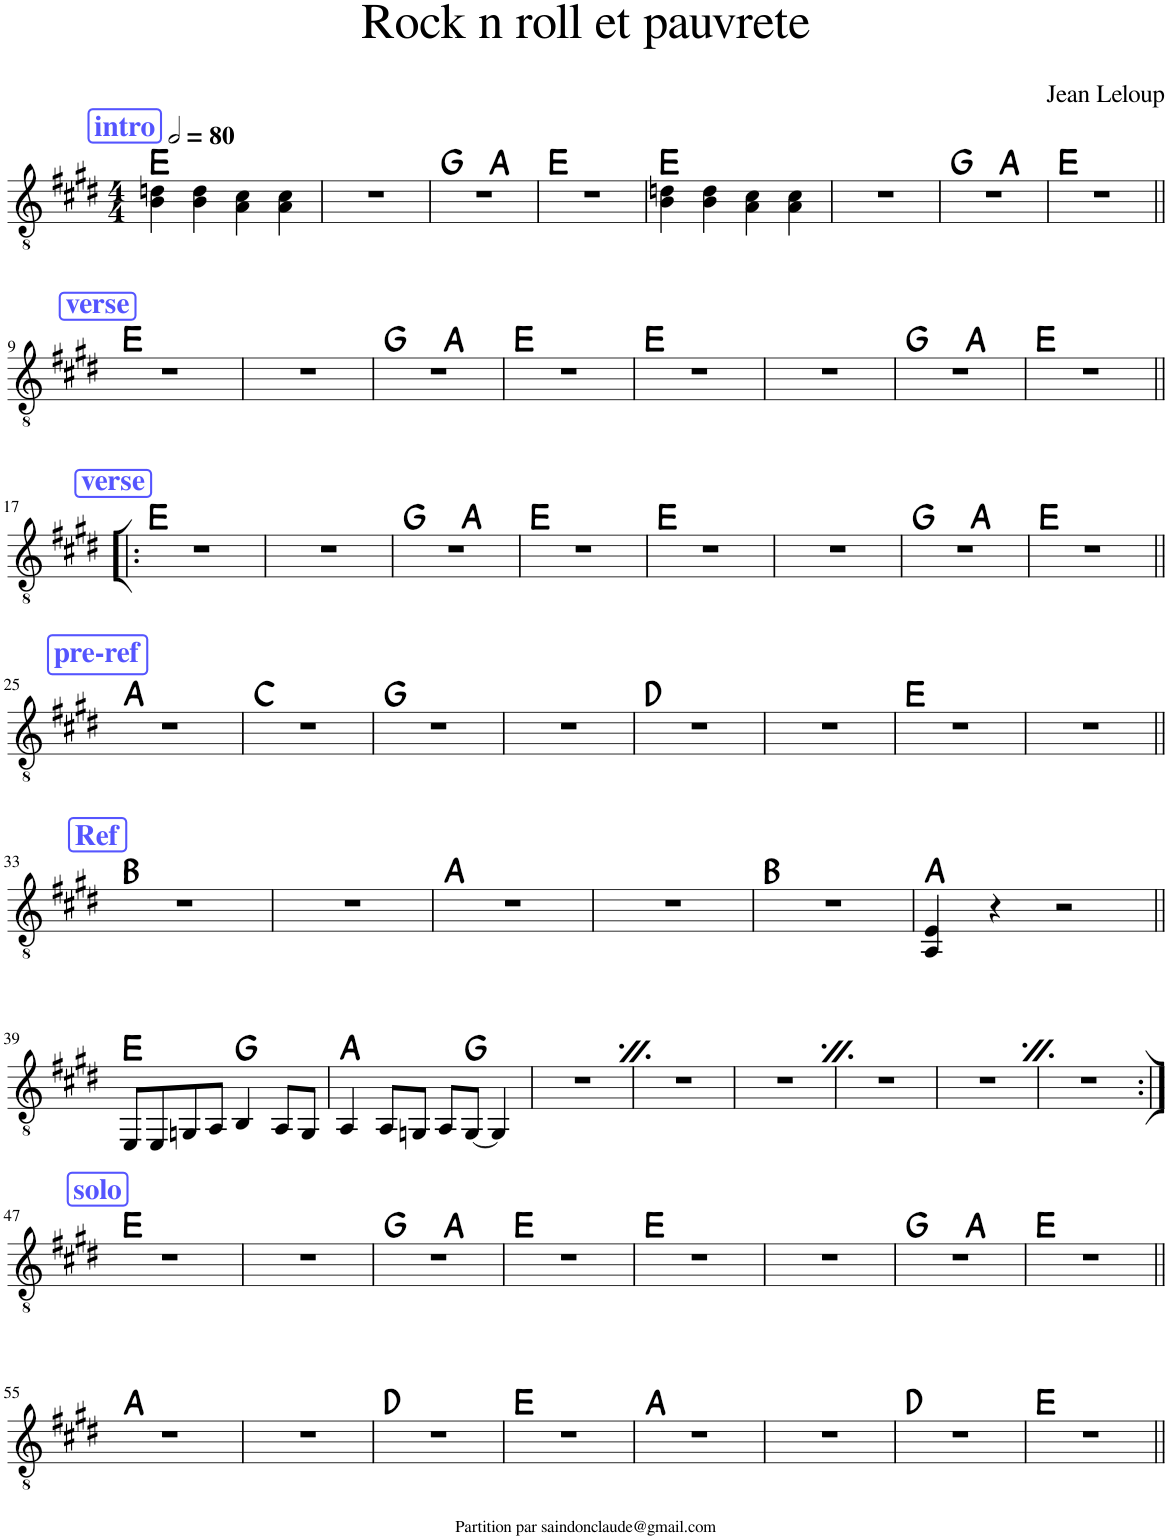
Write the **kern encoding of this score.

**kern	**harte
*part1	*part1
*staff1	*
*I"Classical Guitar	*
*I'Guit.	*
*clefGv2	*
*k[f#c#g#d#]	*
*M4/4	*
*MM160	*
!!LO:REH:place=s1:a:B:cj:color=#5555FF:fs=14:t=intro
=1	=1
4B\ 4dn\	E:maj
4B\ 4d\	.
4A\ 4c#\	.
4A\ 4c#\	.
=2	=2
1r	.
=3	=3
*^	*
1r	2ryy	G:maj
.	2ryy	A:maj
*v	*v	*
=4	=4
1r	E:maj
=5	=5
4B\ 4dn\	E:maj
4B\ 4d\	.
4A\ 4c#\	.
4A\ 4c#\	.
=6	=6
1r	.
=7	=7
*^	*
1r	2ryy	G:maj
.	2ryy	A:maj
*v	*v	*
=8	=8
1r	E:maj
!!LO:LB:g=z
!!LO:REH:place=s1:a:B:cj:color=#5555FF:fs=14:t=verse
=9||	=9||
1r	E:maj
=10	=10
1r	.
=11	=11
*^	*
1r	2ryy	G:maj
.	2ryy	A:maj
*v	*v	*
=12	=12
1r	E:maj
=13	=13
1r	E:maj
=14	=14
1r	.
=15	=15
*^	*
1r	2ryy	G:maj
.	2ryy	A:maj
*v	*v	*
=16	=16
1r	E:maj
!!LO:LB:g=z
!!LO:REH:place=s1:a:B:cj:color=#5555FF:fs=14:t=verse
=17!|:	=17!|:
1r	E:maj
=18	=18
1r	.
=19	=19
*^	*
1r	2ryy	G:maj
.	2ryy	A:maj
*v	*v	*
=20	=20
1r	E:maj
=21	=21
1r	E:maj
=22	=22
1r	.
=23	=23
*^	*
1r	2ryy	G:maj
.	2ryy	A:maj
*v	*v	*
=24	=24
1r	E:maj
!!LO:LB:g=z
!!LO:REH:place=s1:a:B:cj:color=#5555FF:fs=14:t=pre-ref
=25||	=25||
1r	A:maj
=26	=26
1r	C:maj
=27	=27
1r	G:maj
=28	=28
1r	.
=29	=29
1r	D:maj
=30	=30
1r	.
=31	=31
1r	E:maj
=32	=32
1r	.
!!LO:LB:g=z
!!LO:REH:place=s1:a:B:cj:color=#5555FF:fs=14:t=Ref
=33||	=33||
1r	B:maj
=34	=34
1r	.
=35	=35
1r	A:maj
=36	=36
1r	.
=37	=37
1r	B:maj
=38	=38
4AA/ 4E/	A:maj
4r	.
2r	.
!!LO:LB:g=z
=39||	=39||
8EE/L	E:maj
8EE/	.
8GGn/	.
8AA/J	.
4BB/	G:maj
8AA/L	.
8GG/J	.
=40	=40
4AA/	A:maj
8AA/L	.
8GGn/J	.
8AA/L	.
[8GG/J	G:maj
4GG/]	.
=41	=41
1r	.
=42	=42
1r	.
=43	=43
1r	.
=44	=44
1r	.
=45	=45
1r	.
=46	=46
1r	.
!!LO:LB:g=z
!!LO:REH:place=s1:a:B:cj:color=#5555FF:fs=14:t=solo
=47:|!	=47:|!
1r	E:maj
=48	=48
1r	.
=49	=49
*^	*
1r	2ryy	G:maj
.	2ryy	A:maj
*v	*v	*
=50	=50
1r	E:maj
=51	=51
1r	E:maj
=52	=52
1r	.
=53	=53
*^	*
1r	2ryy	G:maj
.	2ryy	A:maj
*v	*v	*
=54	=54
1r	E:maj
!!LO:LB:g=z
=55||	=55||
1r	A:maj
=56	=56
1r	.
=57	=57
1r	D:maj
=58	=58
1r	E:maj
=59	=59
1r	A:maj
=60	=60
1r	.
=61	=61
1r	D:maj
=62	=62
1r	E:maj
=||	=||
*-	*-
